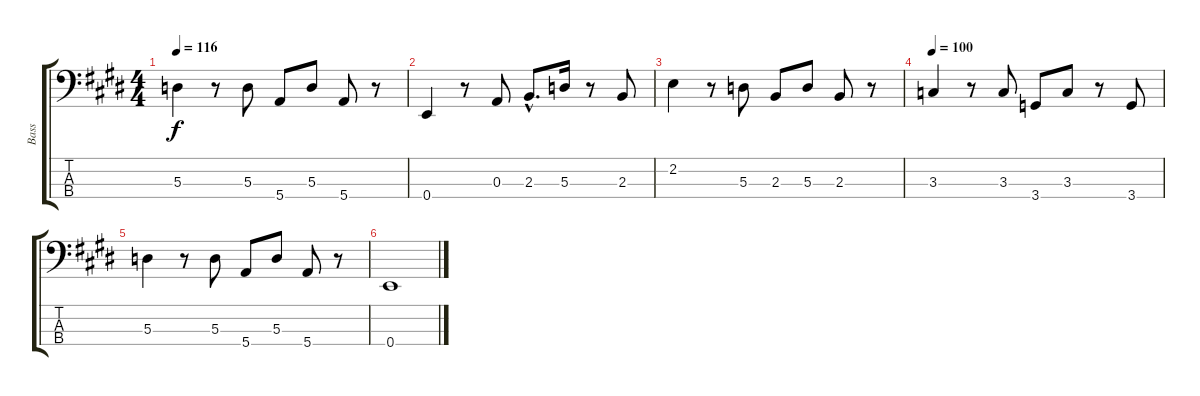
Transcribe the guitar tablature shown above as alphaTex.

\track ("Bass" "Bass") {instrument electricbassfinger}
\staff {score tabs}
\tuning (G2 D2 A1 E1) {hide}
\ts (4 4)
\tempo 116
\clef f4
\ks e
5.3.4{dy f} r.8 5.3.8 5.4.8 5.3.8 5.4.8 r.8 |
0.4.4 r.8 0.3.8 2.3{hac}.8{d} 5.3.16 r.8 2.3.8 |
2.2.4 r.8 5.3.8 2.3.8 5.3.8 2.3.8 r.8 |
\tempo 100
3.3.4 r.8 3.3.8 3.4.8 3.3.8 r.8 3.4.8 |
5.3.4 r.8 5.3.8 5.4.8 5.3.8 5.4.8 r.8 |
0.4.1
